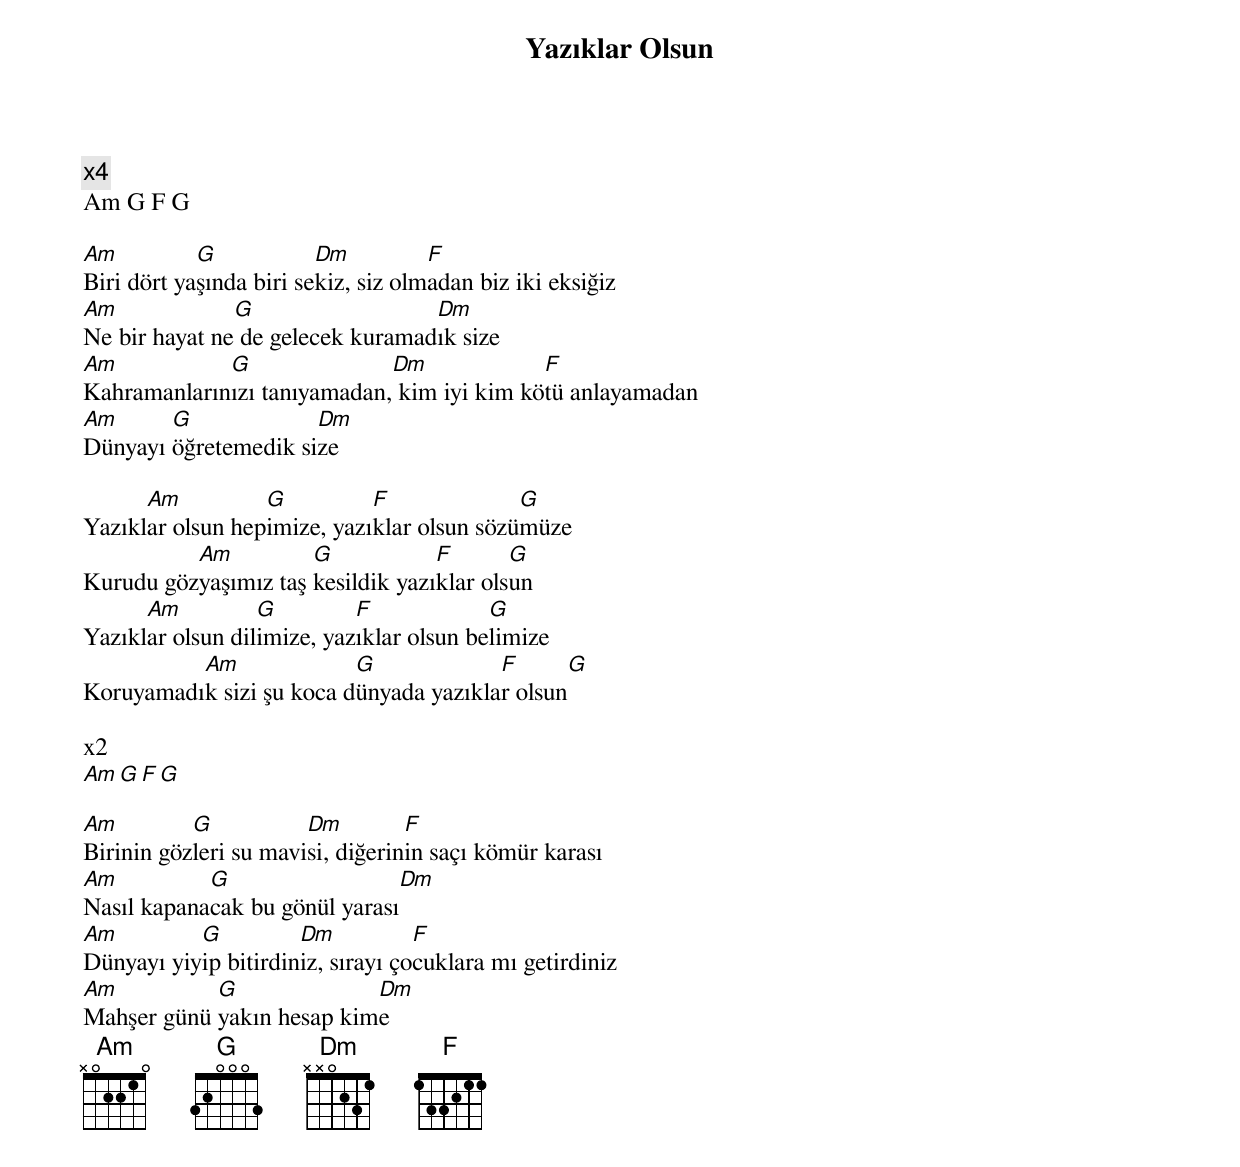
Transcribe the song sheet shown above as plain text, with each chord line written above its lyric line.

{title: Yazıklar Olsun}
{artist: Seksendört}

x4
Am G F G

Am          G            Dm          F
Biri dört yaşında biri sekiz, siz olmadan biz iki eksiğiz
Am             G                  Dm
Ne bir hayat ne de gelecek kuramadık size
Am           G               Dm             F
Kahramanlarınızı tanıyamadan, kim iyi kim kötü anlayamadan
Am      G             Dm
Dünyayı öğretemedik size

      Am          G          F              G
Yazıklar olsun hepimize, yazıklar olsun sözümüze
          Am          G            F       G
Kurudu gözyaşımız taş kesildik yazıklar olsun
      Am          G         F             G
Yazıklar olsun dilimize, yazıklar olsun belimize
          Am              G             F       G
Koruyamadık sizi şu koca dünyada yazıklar olsun

x2
Am G F G

Am         G           Dm         F
Birinin gözleri su mavisi, diğerinin saçı kömür karası
Am          G                  Dm
Nasıl kapanacak bu gönül yarası
Am         G          Dm           F
Dünyayı yiyip bitirdiniz, sırayı çocuklara mı getirdiniz
Am          G              Dm
Mahşer günü yakın hesap kime
